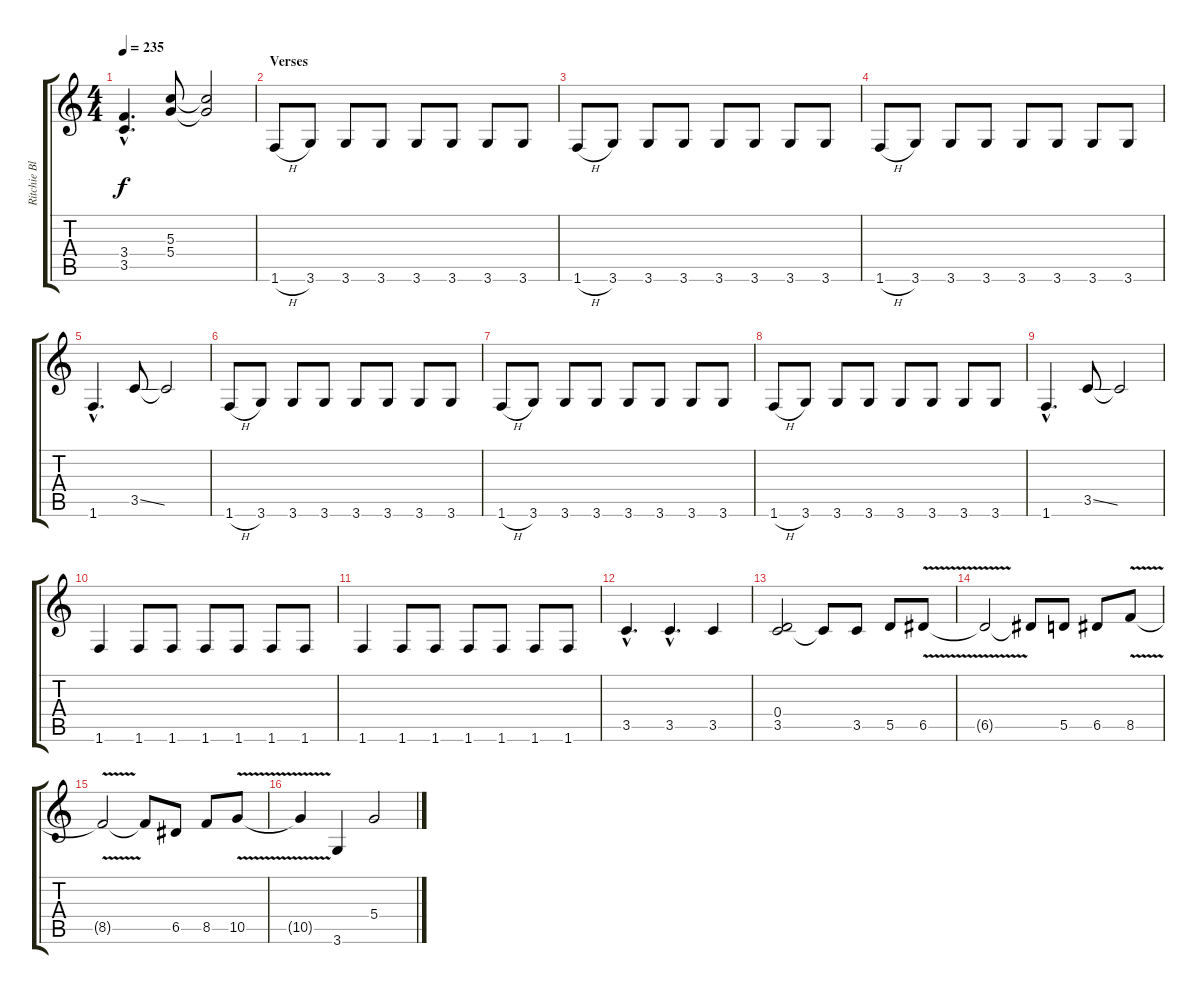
\track ("Ritchie Blackmore" "Ritchie Bl") {instrument overdrivenguitar}
\staff {score tabs}
\tuning (E4 B3 G3 D3 A2 E2) {hide}
\ts (4 4)
\tempo 235
\clef g2
\ks c
(3.4{hac} 3.5{hac}).4{d dy f} (5.3 5.4).8 (5.3{t} 5.4{t}).2 |
\section ("" "Verses")
1.6{h}.8 3.6.8 3.6.8 3.6.8 3.6.8 3.6.8 3.6.8 3.6.8 |
1.6{h}.8 3.6.8 3.6.8 3.6.8 3.6.8 3.6.8 3.6.8 3.6.8 |
1.6{h}.8 3.6.8 3.6.8 3.6.8 3.6.8 3.6.8 3.6.8 3.6.8 |
1.6{hac}.4{d} 3.5{ss}.8 3.5{t}.2 |
1.6{h}.8 3.6.8 3.6.8 3.6.8 3.6.8 3.6.8 3.6.8 3.6.8 |
1.6{h}.8 3.6.8 3.6.8 3.6.8 3.6.8 3.6.8 3.6.8 3.6.8 |
1.6{h}.8 3.6.8 3.6.8 3.6.8 3.6.8 3.6.8 3.6.8 3.6.8 |
1.6{hac}.4{d} 3.5{ss}.8 3.5{t}.2 |
1.6.4 1.6.8 1.6.8 1.6.8 1.6.8 1.6.8 1.6.8 |
1.6.4 1.6.8 1.6.8 1.6.8 1.6.8 1.6.8 1.6.8 |
3.5{hac}.4{d} 3.5{hac}.4{d} 3.5.4 |
(0.4 3.5).2 3.5{t}.8 3.5.8 5.5.8 6.5{v}.8 |
6.5{t}.2 6.5{t}.8 5.5.8 6.5.8 8.5{v}.8 |
8.5{t}.2 8.5{t}.8 6.5.8 8.5.8 10.5{v}.8 |
10.5{t}.4 3.6.4 5.4.2
